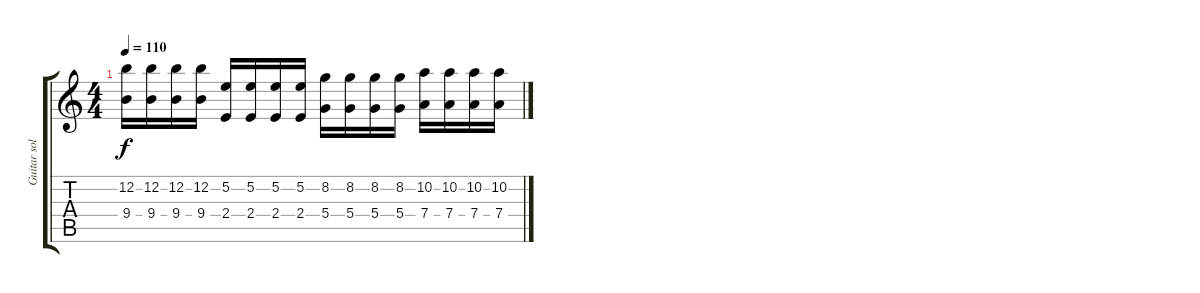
\track ("Guitar solo" "Guitar sol") {instrument overdrivenguitar}
\staff {score tabs}
\tuning (E4 B3 G3 D3 A2 E2) {hide}
\ts (4 4)
\tempo 110
\clef g2
\ks c
(12.2 9.4).16{dy f} (12.2 9.4).16 (12.2 9.4).16 (12.2 9.4).16 (5.2 2.4).16 (5.2 2.4).16 (5.2 2.4).16 (5.2 2.4).16 (8.2 5.4).16 (8.2 5.4).16 (8.2 5.4).16 (8.2 5.4).16 (10.2 7.4).16 (10.2 7.4).16 (10.2 7.4).16 (10.2 7.4).16
